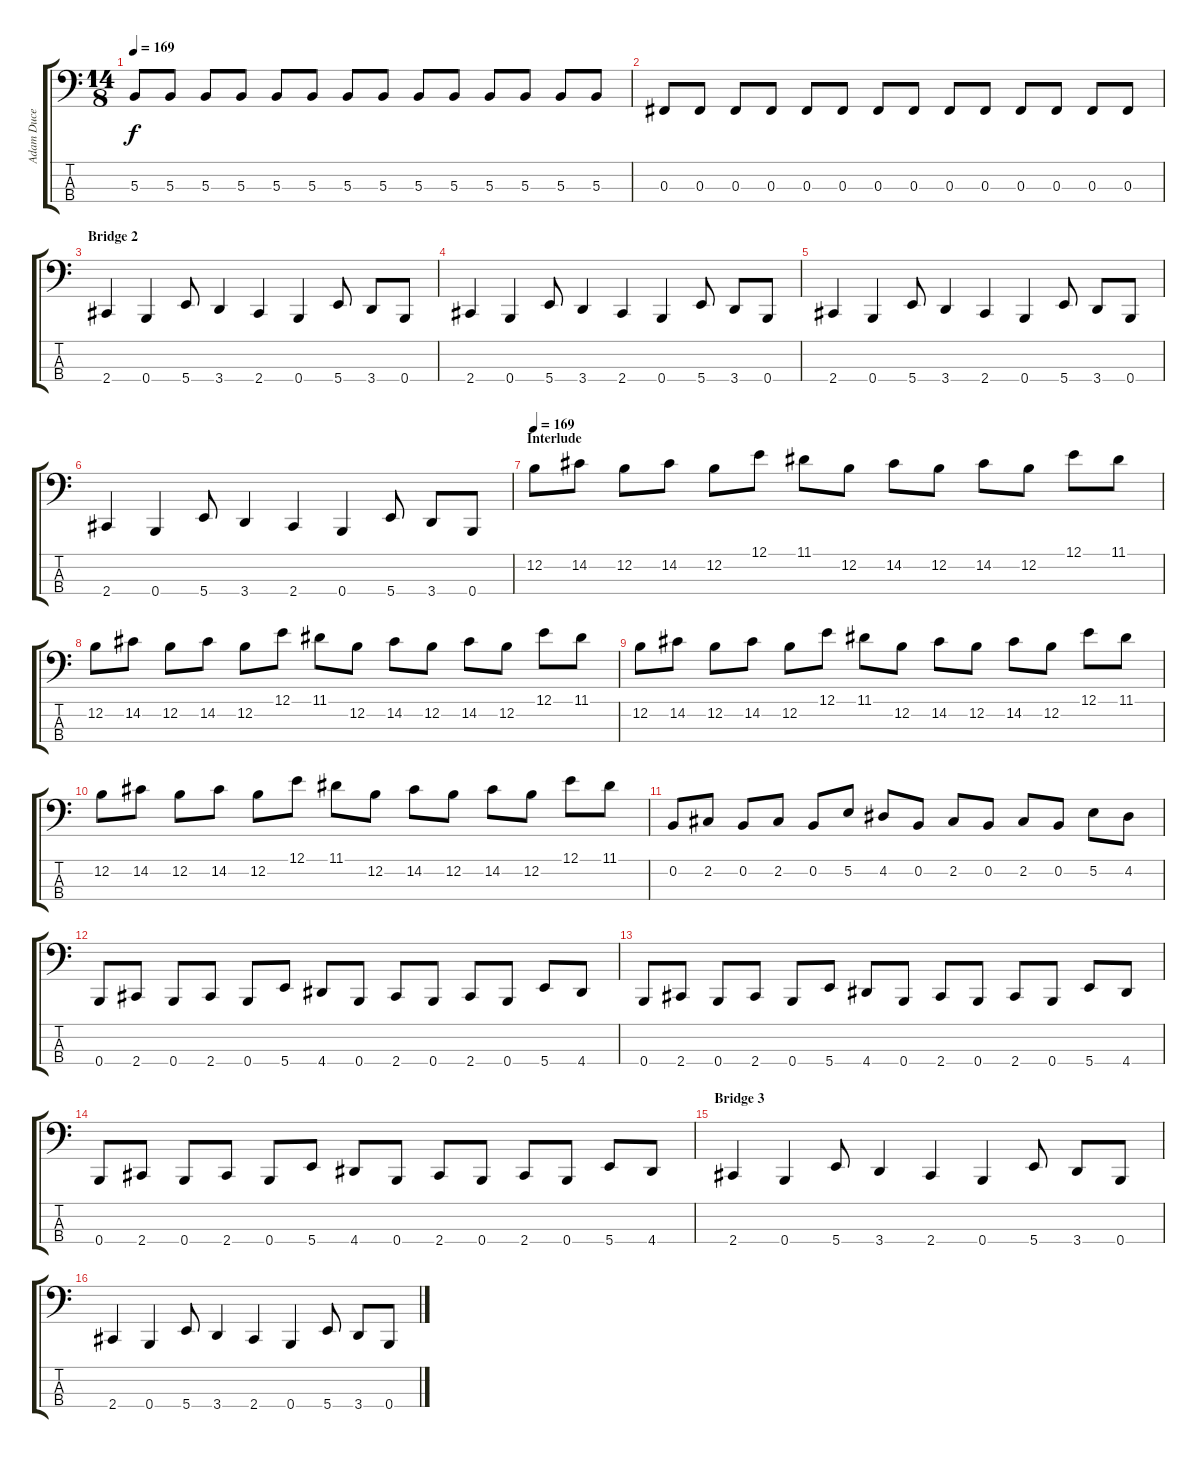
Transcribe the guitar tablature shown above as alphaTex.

\track ("Adam Duce" "Adam Duce") {instrument synthbass2}
\staff {score tabs}
\tuning (E2 B1 Gb1 B0) {hide}
\ts (14 8)
\tempo 169
\clef f4
\ks c
5.3.8{dy f} 5.3.8 5.3.8 5.3.8 5.3.8 5.3.8 5.3.8 5.3.8 5.3.8 5.3.8 5.3.8 5.3.8 5.3.8 5.3.8 |
0.3.8 0.3.8 0.3.8 0.3.8 0.3.8 0.3.8 0.3.8 0.3.8 0.3.8 0.3.8 0.3.8 0.3.8 0.3.8 0.3.8 |
\section ("" "Bridge 2")
2.4.4 0.4.4 5.4.8 3.4.4 2.4.4 0.4.4 5.4.8 3.4.8 0.4.8 |
2.4.4 0.4.4 5.4.8 3.4.4 2.4.4 0.4.4 5.4.8 3.4.8 0.4.8 |
2.4.4 0.4.4 5.4.8 3.4.4 2.4.4 0.4.4 5.4.8 3.4.8 0.4.8 |
2.4.4 0.4.4 5.4.8 3.4.4 2.4.4 0.4.4 5.4.8 3.4.8 0.4.8 |
\section ("" "Interlude")
\tempo 169
12.2.8 14.2.8 12.2.8 14.2.8 12.2.8 12.1.8 11.1.8 12.2.8 14.2.8 12.2.8 14.2.8 12.2.8 12.1.8 11.1.8 |
12.2.8 14.2.8 12.2.8 14.2.8 12.2.8 12.1.8 11.1.8 12.2.8 14.2.8 12.2.8 14.2.8 12.2.8 12.1.8 11.1.8 |
12.2.8 14.2.8 12.2.8 14.2.8 12.2.8 12.1.8 11.1.8 12.2.8 14.2.8 12.2.8 14.2.8 12.2.8 12.1.8 11.1.8 |
12.2.8 14.2.8 12.2.8 14.2.8 12.2.8 12.1.8 11.1.8 12.2.8 14.2.8 12.2.8 14.2.8 12.2.8 12.1.8 11.1.8 |
0.2.8 2.2.8 0.2.8 2.2.8 0.2.8 5.2.8 4.2.8 0.2.8 2.2.8 0.2.8 2.2.8 0.2.8 5.2.8 4.2.8 |
0.4.8 2.4.8 0.4.8 2.4.8 0.4.8 5.4.8 4.4.8 0.4.8 2.4.8 0.4.8 2.4.8 0.4.8 5.4.8 4.4.8 |
0.4.8 2.4.8 0.4.8 2.4.8 0.4.8 5.4.8 4.4.8 0.4.8 2.4.8 0.4.8 2.4.8 0.4.8 5.4.8 4.4.8 |
0.4.8 2.4.8 0.4.8 2.4.8 0.4.8 5.4.8 4.4.8 0.4.8 2.4.8 0.4.8 2.4.8 0.4.8 5.4.8 4.4.8 |
\section ("" "Bridge 3")
2.4.4 0.4.4 5.4.8 3.4.4 2.4.4 0.4.4 5.4.8 3.4.8 0.4.8 |
2.4.4 0.4.4 5.4.8 3.4.4 2.4.4 0.4.4 5.4.8 3.4.8 0.4.8
